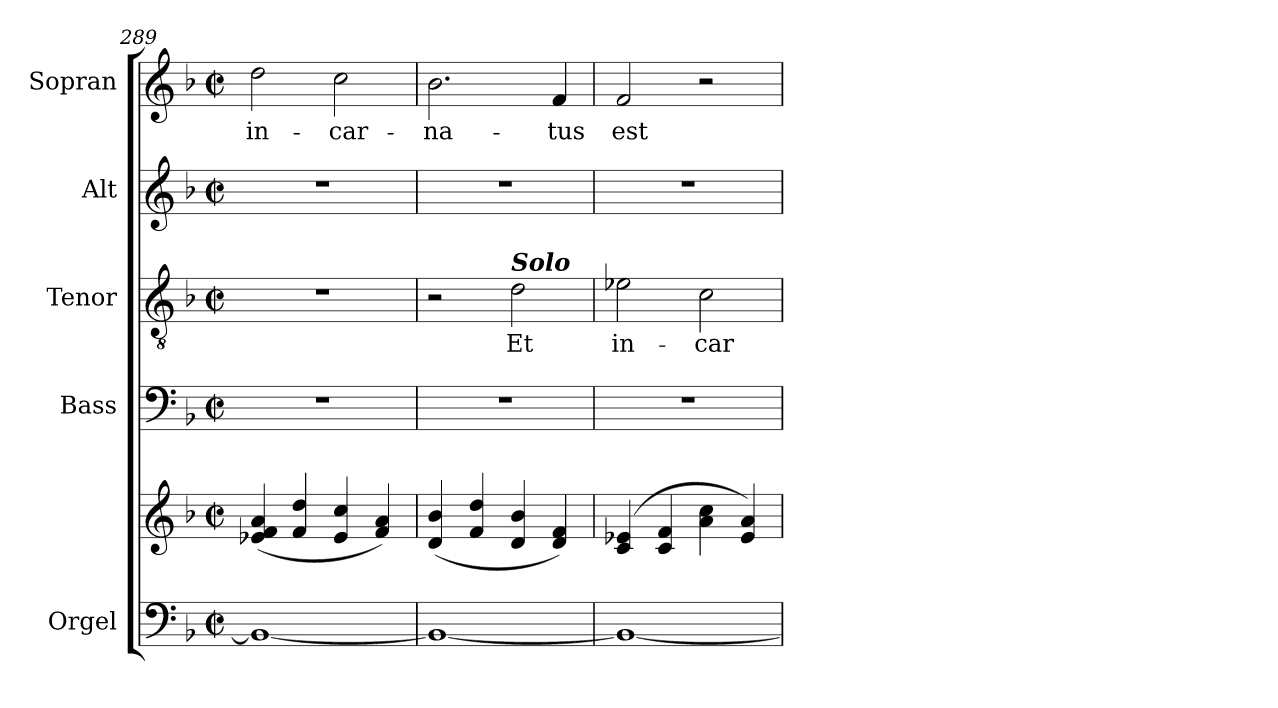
**kern	**kern	**kern	**kern	**text	**kern	**kern	**text
*part5	*part5	*part4	*part3	*part3	*part2	*part1	*part1
*staff6	*staff5	*staff4	*staff3	*staff3	*staff2	*staff1	*staff1
*I"Orgel	*	*I"Bass	*I"Tenor	*	*I"Alt	*I"Sopran	*
*I'Org.	*	*I'B.	*I'T.	*	*I'A.	*I'S.	*
*clefF4	*clefG2	*clefF4	*clefGv2	*	*clefG2	*clefG2	*
*k[b-]	*k[b-]	*k[b-]	*k[b-]	*	*k[b-]	*k[b-]	*
*F:	*F:	*F:	*F:	*	*F:	*F:	*
*M2/2	*M2/2	*M2/2	*M2/2	*	*M2/2	*M2/2	*
*met(c|)	*met(c|)	*met(c|)	*met(c|)	*	*met(c|)	*met(c|)	*
=289	=289	=289	=289	=289	=289	=289	=289
!	!	!	!	!	!	!	!LO:LY:b
1BB-_	(<4e-X/ 4f/ 4a/	1r	1r	.	1r	2dd\	in-
.	4f/ 4dd/	.	.	.	.	.	.
!	!	!	!	!	!	!	!LO:LY:b
.	4e-/ 4cc/	.	.	.	.	2cc\	-car-
.	4f/ 4a/)	.	.	.	.	.	.
=290	=290	=290	=290	=290	=290	=290	=290
!	!	!	!	!	!	!	!LO:LY:b
1BB-_	(<4d/ 4b-/	1r	2r	.	1r	2.b-\	-na-
.	4f/ 4dd/	.	.	.	.	.	.
!	!	!	!LO:TX:a:Bi:t=Solo	!	!	!	!
!	!	!	!	!LO:LY:b	!	!	!
.	4d/ 4b-/	.	2d\	Et	.	.	.
!	!	!	!	!	!	!	!LO:LY:b
.	4d/ 4f/)	.	.	.	.	4f/	-tus
=291	=291	=291	=291	=291	=291	=291	=291
!	!	!	!	!LO:LY:b	!	!	!LO:LY:b
1BB-_	(4c/ 4e-X/	1r	2e-X\	in-	1r	2f/	est
.	4c/ 4f/	.	.	.	.	.	.
!	!	!	!	!LO:LY:b	!	!	!
.	4a\ 4cc\	.	2c\	-car-	.	2r	.
.	4e-/ 4a/)	.	.	.	.	.	.
=	=	=	=	=	=	=	=
*-	*-	*-	*-	*-	*-	*-	*-
